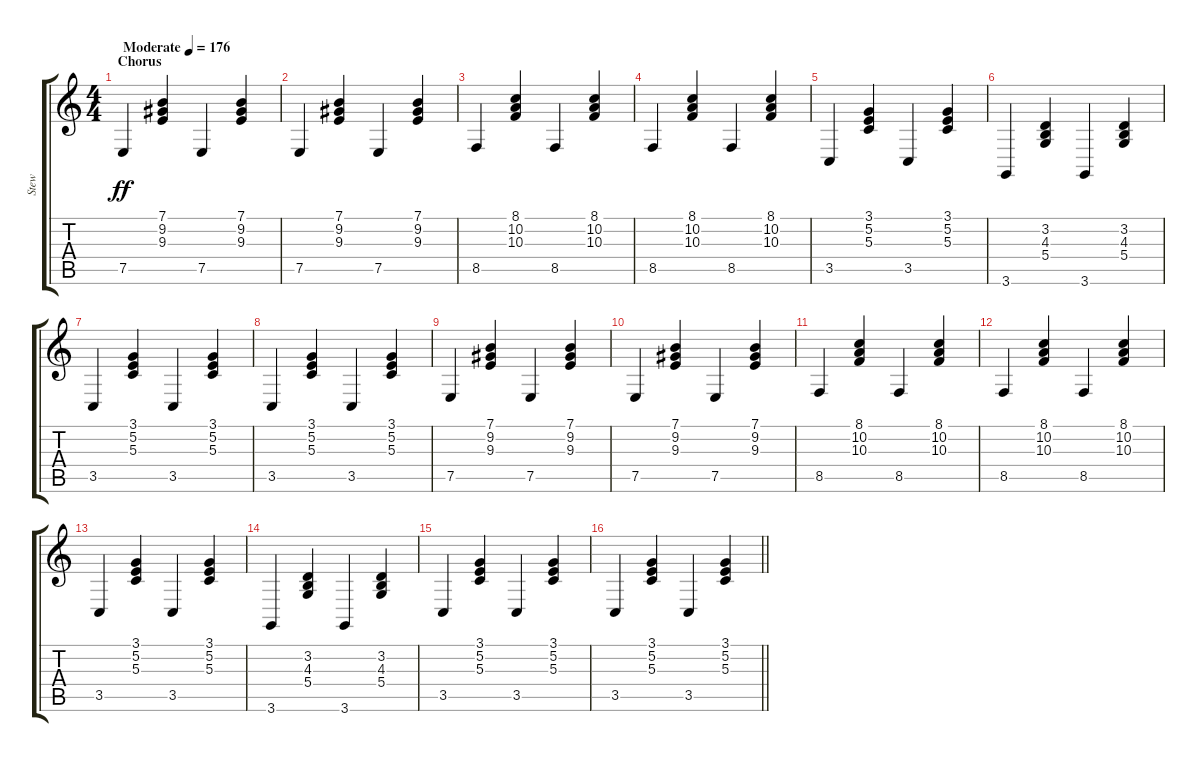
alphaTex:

\track ("Stew" "Stew") {instrument acousticgrandpiano}
\staff {score tabs}
\tuning (E4 B3 G3 D3 A2 E2) {hide}
\ts (4 4)
\section ("" "Chorus")
\tempo (176 "Moderate")
\clef g2
\ks c
7.5.4{dy ff instrument acousticgrandpiano} (7.1 9.2 9.3).4 7.5.4 (7.1 9.2 9.3).4 |
7.5.4 (7.1 9.2 9.3).4 7.5.4 (7.1 9.2 9.3).4 |
8.5.4 (8.1 10.2 10.3).4 8.5.4 (8.1 10.2 10.3).4 |
8.5.4 (8.1 10.2 10.3).4 8.5.4 (8.1 10.2 10.3).4 |
3.5.4 (3.1 5.2 5.3).4 3.5.4 (3.1 5.2 5.3).4 |
3.6.4 (3.2 4.3 5.4).4 3.6.4 (3.2 4.3 5.4).4 |
3.5.4 (3.1 5.2 5.3).4 3.5.4 (3.1 5.2 5.3).4 |
3.5.4 (3.1 5.2 5.3).4 3.5.4 (3.1 5.2 5.3).4 |
7.5.4 (7.1 9.2 9.3).4 7.5.4 (7.1 9.2 9.3).4 |
7.5.4 (7.1 9.2 9.3).4 7.5.4 (7.1 9.2 9.3).4 |
8.5.4 (8.1 10.2 10.3).4 8.5.4 (8.1 10.2 10.3).4 |
8.5.4 (8.1 10.2 10.3).4 8.5.4 (8.1 10.2 10.3).4 |
3.5.4 (3.1 5.2 5.3).4 3.5.4 (3.1 5.2 5.3).4 |
3.6.4 (3.2 4.3 5.4).4 3.6.4 (3.2 4.3 5.4).4 |
3.5.4 (3.1 5.2 5.3).4 3.5.4 (3.1 5.2 5.3).4 |
\barLineRight lightlight
3.5.4 (3.1 5.2 5.3).4 3.5.4 (3.1 5.2 5.3).4
